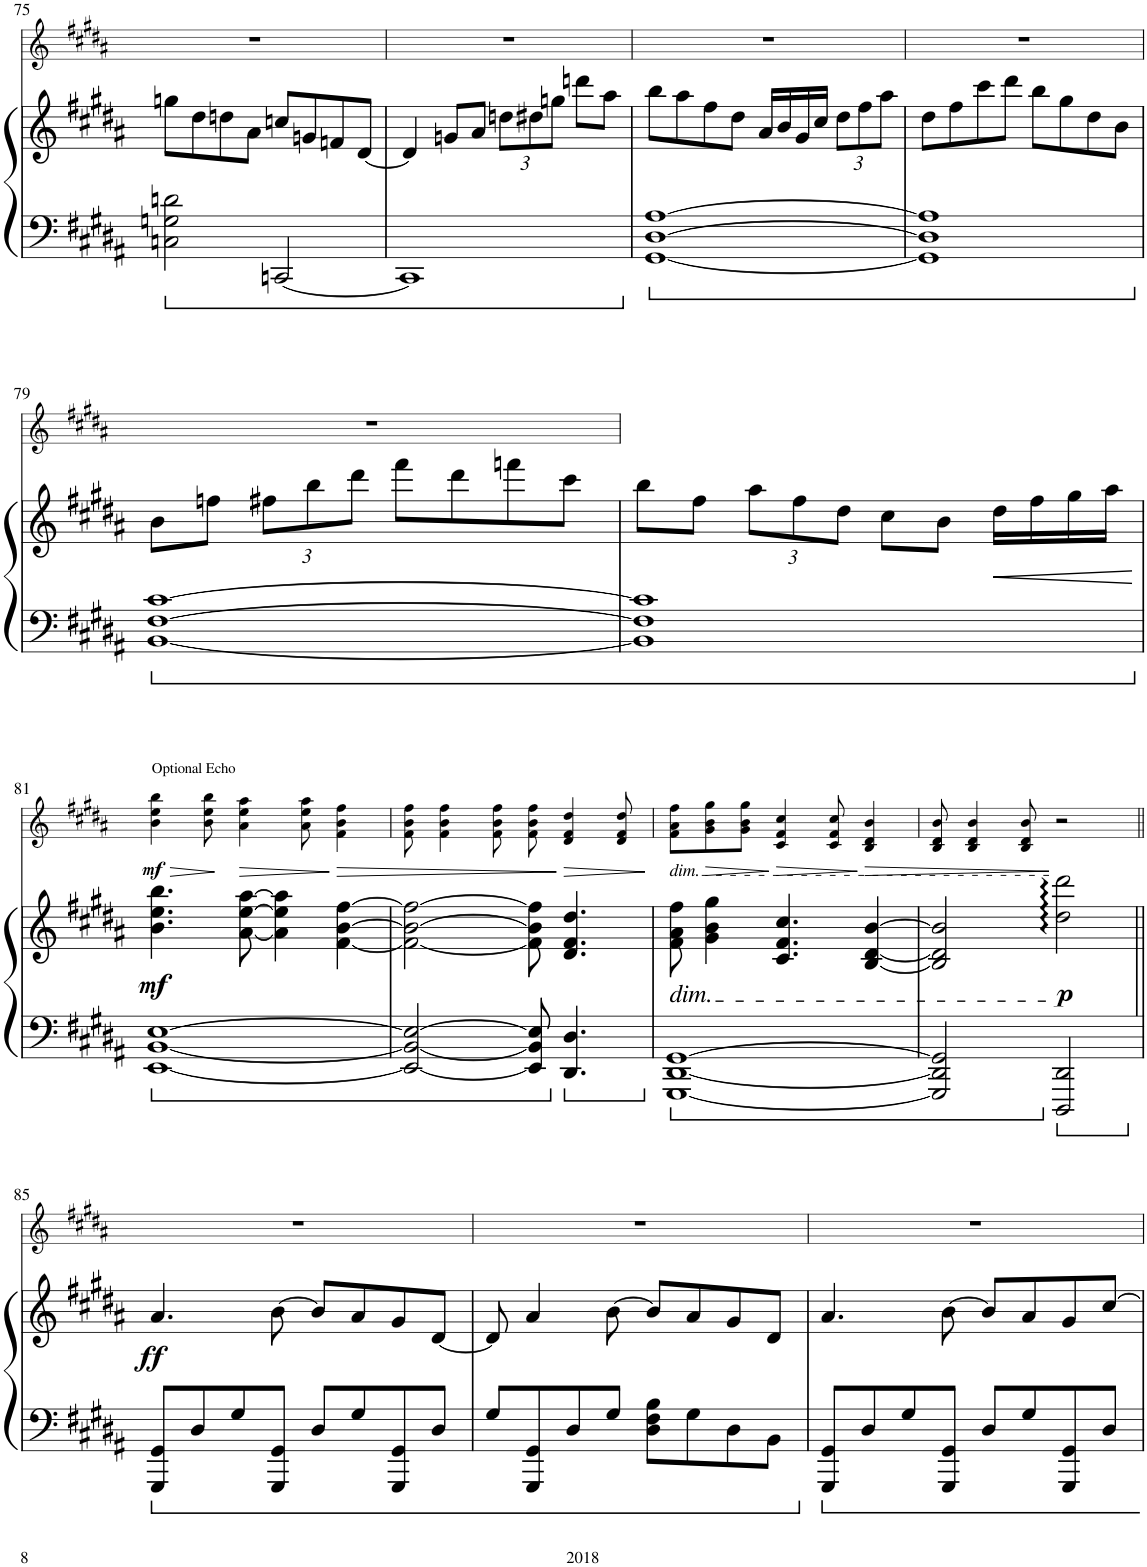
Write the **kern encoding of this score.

**kern	**kern	**kern	**dynam
*part1	*part1	*part1	*part1
*staff3	*staff2	*staff1	*staff1/2/3
*I"Ossia	*	*	*
!!LO:PB:g=z
*clefF4	*clefG2	*clefG2	*
*k[f#c#g#d#a#]	*k[f#c#g#d#a#]	*k[f#c#g#d#a#]	*
*M4/4	*M4/4	*M4/4	*
=75	=75	=75	=75
2Cn\ 2Gn\ 2dn\	8ggn\L	1r	.
.	8dd#\	.	.
.	8ddn\	.	.
.	8a#\J	.	.
[2CCn/	8ccn/L	.	.
.	8gn/	.	.
.	8fn/	.	.
.	[8d#/J	.	.
=76	=76	=76	=76
1CC]	4d#/]	1r	.
.	8gn/L	.	.
.	8a#/J	.	.
*	*Xbrackettup	*	*
.	12ddn\L	.	.
.	12dd#X\	.	.
.	12ggn\J	.	.
.	8dddn\L	.	.
.	8aa#\J	.	.
=77	=77	=77	=77
[1GG# [1D# [1A#	8bb\L	1r	.
.	8aa#\	.	.
.	8ff#\	.	.
.	8dd#\J	.	.
.	16a#/LL	.	.
.	16b/	.	.
.	16g#/	.	.
.	16cc#/JJ	.	.
.	12dd#\L	.	.
.	12ff#\	.	.
.	12aa#\J	.	.
=78	=78	=78	=78
1GG#] 1D#] 1A#]	8dd#\L	1r	.
.	8ff#\	.	.
.	8ccc#\	.	.
.	8ddd#\J	.	.
.	8bb\L	.	.
.	8gg#\	.	.
.	8dd#\	.	.
.	8b\J	.	.
!!LO:LB:g=z
=79	=79	=79	=79
[1BB [1F# [1c#	8b\L	1r	.
.	8ffn\J	.	.
.	12ff#X\L	.	.
.	12bb\	.	.
.	12ddd#\J	.	.
.	8fff#\L	.	.
.	8ddd#\	.	.
.	8fffn\	.	.
.	8ccc#\J	.	.
=80	=80	=80	=80
1BB] 1F#] 1c#]	8bb\L	1r	.
.	8ff#\J	.	.
.	12aa#\L	.	.
.	12ff#\	.	.
.	12dd#\J	.	.
.	8cc#\L	.	.
.	8b\J	.	.
.	16dd#\LL	.	.
.	16ff#\	.	.
.	16gg#\	.	.
.	16aa#\JJ	.	.
!!LO:LB:g=z
=81	=81	=81	=81
!	!	!LO:TX:a:t=Optional Echo	!
!	!	!	!LO:HP:b
!	!	!	!LO:DY:n=1:b=2
!	!	!	!LO:DY:n=2:b
[1EE [1BB [1E	4.b\ 4.ee\ 4.bb\	4b\ 4ee\ 4bb\	> mf mf
.	.	8b\ 8ee\ 8bb\	.
!	!	!	!LO:HP:n=1:b
.	[8a#\ [8ee\ [8aa#\	4a#\ 4ee\ 4aa#\	] >
.	4a#\] 4ee\] 4aa#\]	.	.
.	.	8a#\ 8ee\ 8aa#\	.
!	!	!	!LO:HP:n=1:b
.	[4f#\ [4b\ [4ff#\	4f#\ 4b\ 4ff#\	] >
=82	=82	=82	=82
2EE/_ 2BB/_ 2E/_	2f#\_ 2b\_ 2ff#\_	8f#\ 8b\ 8ff#\	.
.	.	4f#\ 4b\ 4ff#\	.
.	.	8f#\ 8b\ 8ff#\	.
8EE/] 8BB/] 8E/]	8f#\] 8b\] 8ff#\]	8f#\ 8b\ 8ff#\	.
!	!	!	!LO:HP:n=1:b
4.DD#/ 4.D#/	4.d#/ 4.f#/ 4.dd#/	4d#/ 4f#/ 4dd#/	] >
.	.	8d#/ 8f#/ 8dd#/	.
.	.	.	]
=83	=83	=83	=83
!	!	!LO:TX:b:i:t=dim.	!
!	!LO:TX:b:i:t=dim.	!	!
[1GGG# [1DD# [1GG#	8f#\ 8a#\ 8ff#\	8f#\ 8a#\ 8ff#\L	.
!	!	!	!LO:HP:b
.	4g#\ 4b\ 4gg#\	8g#\ 8b\ 8gg#\	>
.	.	8g#\ 8b\ 8gg#\J	.
!	!	!	!LO:HP:n=1:b
.	4.c#/ 4.f#/ 4.cc#/	4c#/ 4f#/ 4cc#/	] >
.	.	8c#/ 8f#/ 8cc#/	.
!	!	!	!LO:HP:n=1:b
.	[4B/ [4d#/ [4b/	4B/ 4d#/ 4b/	] >
=84	=84	=84	=84
2GGG#/] 2DD#/] 2GG#/]	2B/] 2d#/] 2b/]	8B/ 8d#/ 8b/	.
.	.	4B/ 4d#/ 4b/	.
.	.	8B/ 8d#/ 8b/	.
!	!	!	!LO:DY:n=1:b=2
2DDD#/ 2DD#/	2dd#\ 2ddd#\	2r	] p
!!LO:LB:g=z
=85||	=85||	=85||	=85||
!	!	!	!LO:DY:b=2
8GGG#/ 8GG#/L	4.a#/	1r	ff
8D#/	.	.	.
8G#/	.	.	.
8GGG#/ 8GG#/J	[8b\	.	.
8D#/L	8b/L]	.	.
8G#/	8a#/	.	.
8GGG#/ 8GG#/	8g#/	.	.
8D#/J	[8d#/J	.	.
=86	=86	=86	=86
8G#/L	8d#/]	1r	.
8GGG#/ 8GG#/	4a#/	.	.
8D#/	.	.	.
8G#/J	[8b\	.	.
8D#\ 8F#\ 8B\L	8b/L]	.	.
8G#\	8a#/	.	.
8D#\	8g#/	.	.
8BB\J	8d#/J	.	.
=87	=87	=87	=87
8GGG#/ 8GG#/L	4.a#/	1r	.
8D#/	.	.	.
8G#/	.	.	.
8GGG#/ 8GG#/J	[8b\	.	.
8D#/L	8b/L]	.	.
8G#/	8a#/	.	.
8GGG#/ 8GG#/	8g#/	.	.
8D#/J	[8cc#/J	.	.
=	=	=	=
*-	*-	*-	*-
